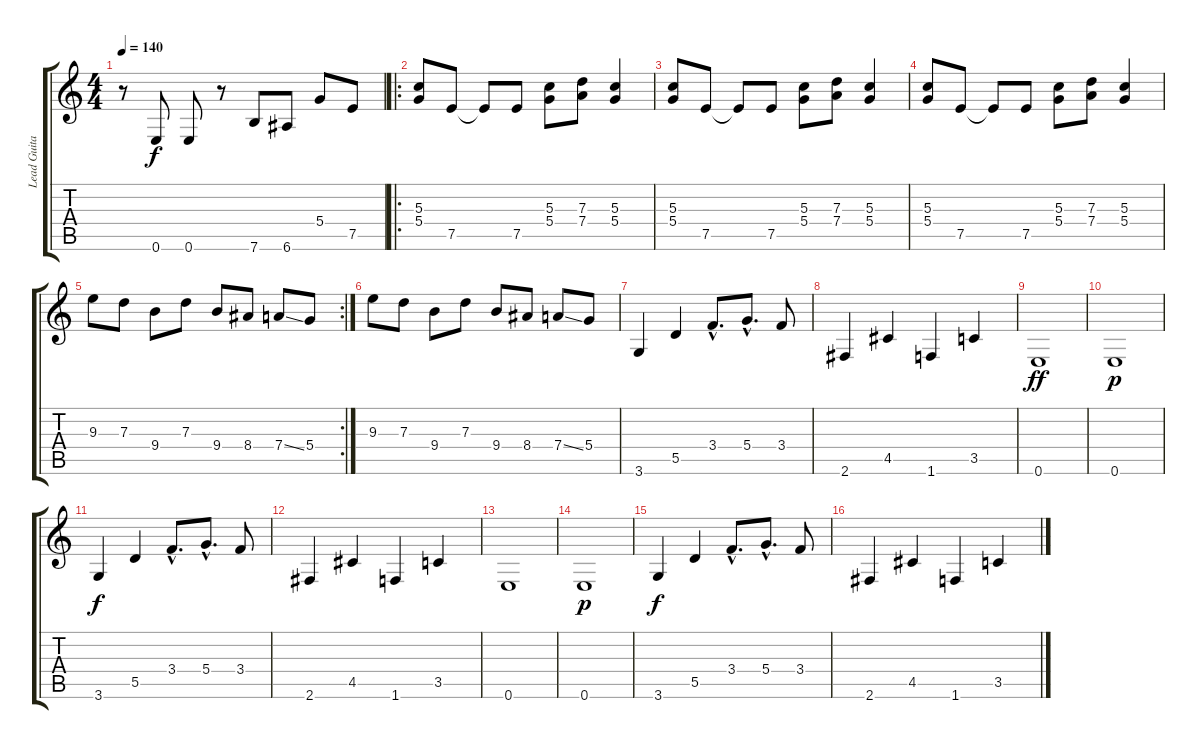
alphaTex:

\track ("Lead Guitar " "Lead Guita") {instrument acousticguitarsteel}
\staff {score tabs}
\tuning (E4 B3 G3 D3 A2 E2) {hide}
\ts (4 4)
\tempo 140
\clef g2
\ks c
r.8{dy f} 0.6.8 0.6.8 r.8 7.6.8 6.6.8 5.4.8 7.5.8 |
\ro
(5.3 5.4).8 7.5.8 7.5{t}.8 7.5.8 (5.3 5.4).8 (7.3 7.4).8 (5.3 5.4).4 |
(5.3 5.4).8 7.5.8 7.5{t}.8 7.5.8 (5.3 5.4).8 (7.3 7.4).8 (5.3 5.4).4 |
(5.3 5.4).8 7.5.8 7.5{t}.8 7.5.8 (5.3 5.4).8 (7.3 7.4).8 (5.3 5.4).4 |
\rc 2
9.3.8 7.3.8 9.4.8 7.3.8 9.4.8 8.4.8 7.4{ss}.8 5.4.8 |
9.3.8 7.3.8 9.4.8 7.3.8 9.4.8 8.4.8 7.4{ss}.8 5.4.8 |
3.6.4 5.5.4 3.4{hac}.8{d} 5.4{hac}.8{d} 3.4.8 |
2.6.4 4.5.4 1.6.4 3.5.4 |
0.6.1{dy ff} |
0.6.1{dy p} |
3.6.4{dy f} 5.5.4 3.4{hac}.8{d} 5.4{hac}.8{d} 3.4.8 |
2.6.4 4.5.4 1.6.4 3.5.4 |
0.6.1 |
0.6.1{dy p} |
3.6.4{dy f} 5.5.4 3.4{hac}.8{d} 5.4{hac}.8{d} 3.4.8 |
2.6.4 4.5.4 1.6.4 3.5.4
